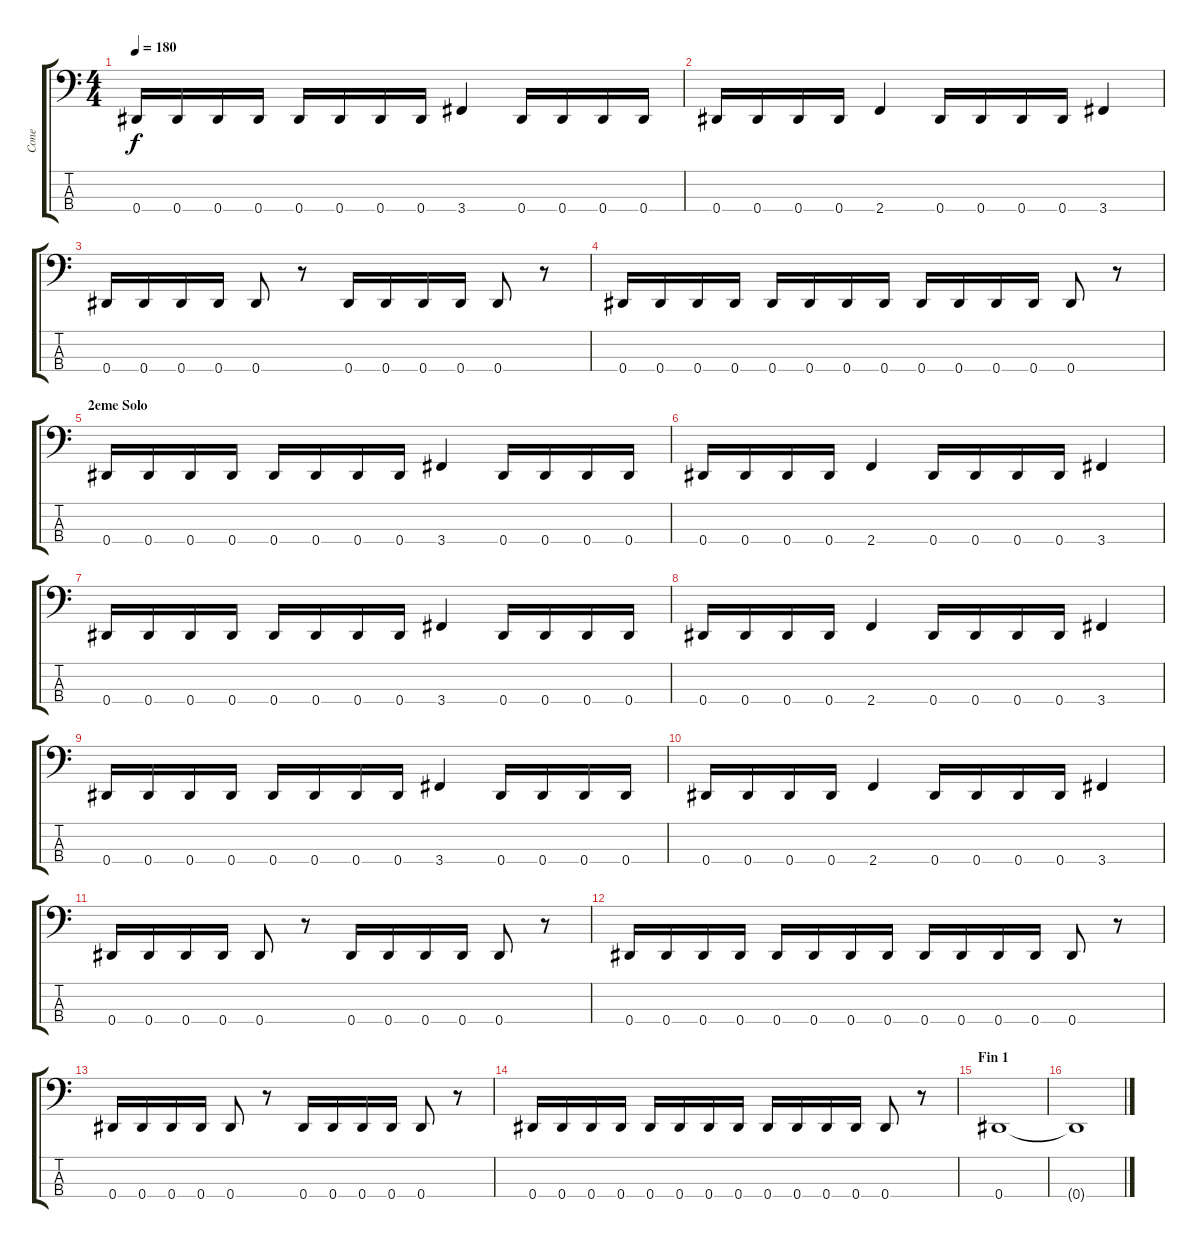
\track ("Cone" "Cone") {instrument electricbasspick}
\staff {score tabs}
\tuning (Gb2 Db2 Ab1 Eb1) {hide}
\ts (4 4)
\tempo 180
\clef f4
\ks c
0.4.16{dy f} 0.4.16 0.4.16 0.4.16 0.4.16 0.4.16 0.4.16 0.4.16 3.4.4 0.4.16 0.4.16 0.4.16 0.4.16 |
0.4.16 0.4.16 0.4.16 0.4.16 2.4.4 0.4.16 0.4.16 0.4.16 0.4.16 3.4.4 |
0.4.16 0.4.16 0.4.16 0.4.16 0.4.8 r.8 0.4.16 0.4.16 0.4.16 0.4.16 0.4.8 r.8 |
0.4.16 0.4.16 0.4.16 0.4.16 0.4.16 0.4.16 0.4.16 0.4.16 0.4.16 0.4.16 0.4.16 0.4.16 0.4.8 r.8 |
\section ("" "2eme Solo")
0.4.16 0.4.16 0.4.16 0.4.16 0.4.16 0.4.16 0.4.16 0.4.16 3.4.4 0.4.16 0.4.16 0.4.16 0.4.16 |
0.4.16 0.4.16 0.4.16 0.4.16 2.4.4 0.4.16 0.4.16 0.4.16 0.4.16 3.4.4 |
0.4.16 0.4.16 0.4.16 0.4.16 0.4.16 0.4.16 0.4.16 0.4.16 3.4.4 0.4.16 0.4.16 0.4.16 0.4.16 |
0.4.16 0.4.16 0.4.16 0.4.16 2.4.4 0.4.16 0.4.16 0.4.16 0.4.16 3.4.4 |
0.4.16 0.4.16 0.4.16 0.4.16 0.4.16 0.4.16 0.4.16 0.4.16 3.4.4 0.4.16 0.4.16 0.4.16 0.4.16 |
0.4.16 0.4.16 0.4.16 0.4.16 2.4.4 0.4.16 0.4.16 0.4.16 0.4.16 3.4.4 |
0.4.16 0.4.16 0.4.16 0.4.16 0.4.8 r.8 0.4.16 0.4.16 0.4.16 0.4.16 0.4.8 r.8 |
0.4.16 0.4.16 0.4.16 0.4.16 0.4.16 0.4.16 0.4.16 0.4.16 0.4.16 0.4.16 0.4.16 0.4.16 0.4.8 r.8 |
0.4.16 0.4.16 0.4.16 0.4.16 0.4.8 r.8 0.4.16 0.4.16 0.4.16 0.4.16 0.4.8 r.8 |
0.4.16 0.4.16 0.4.16 0.4.16 0.4.16 0.4.16 0.4.16 0.4.16 0.4.16 0.4.16 0.4.16 0.4.16 0.4.8 r.8 |
\section ("" "Fin 1")
0.4.1 |
0.4{t}.1
